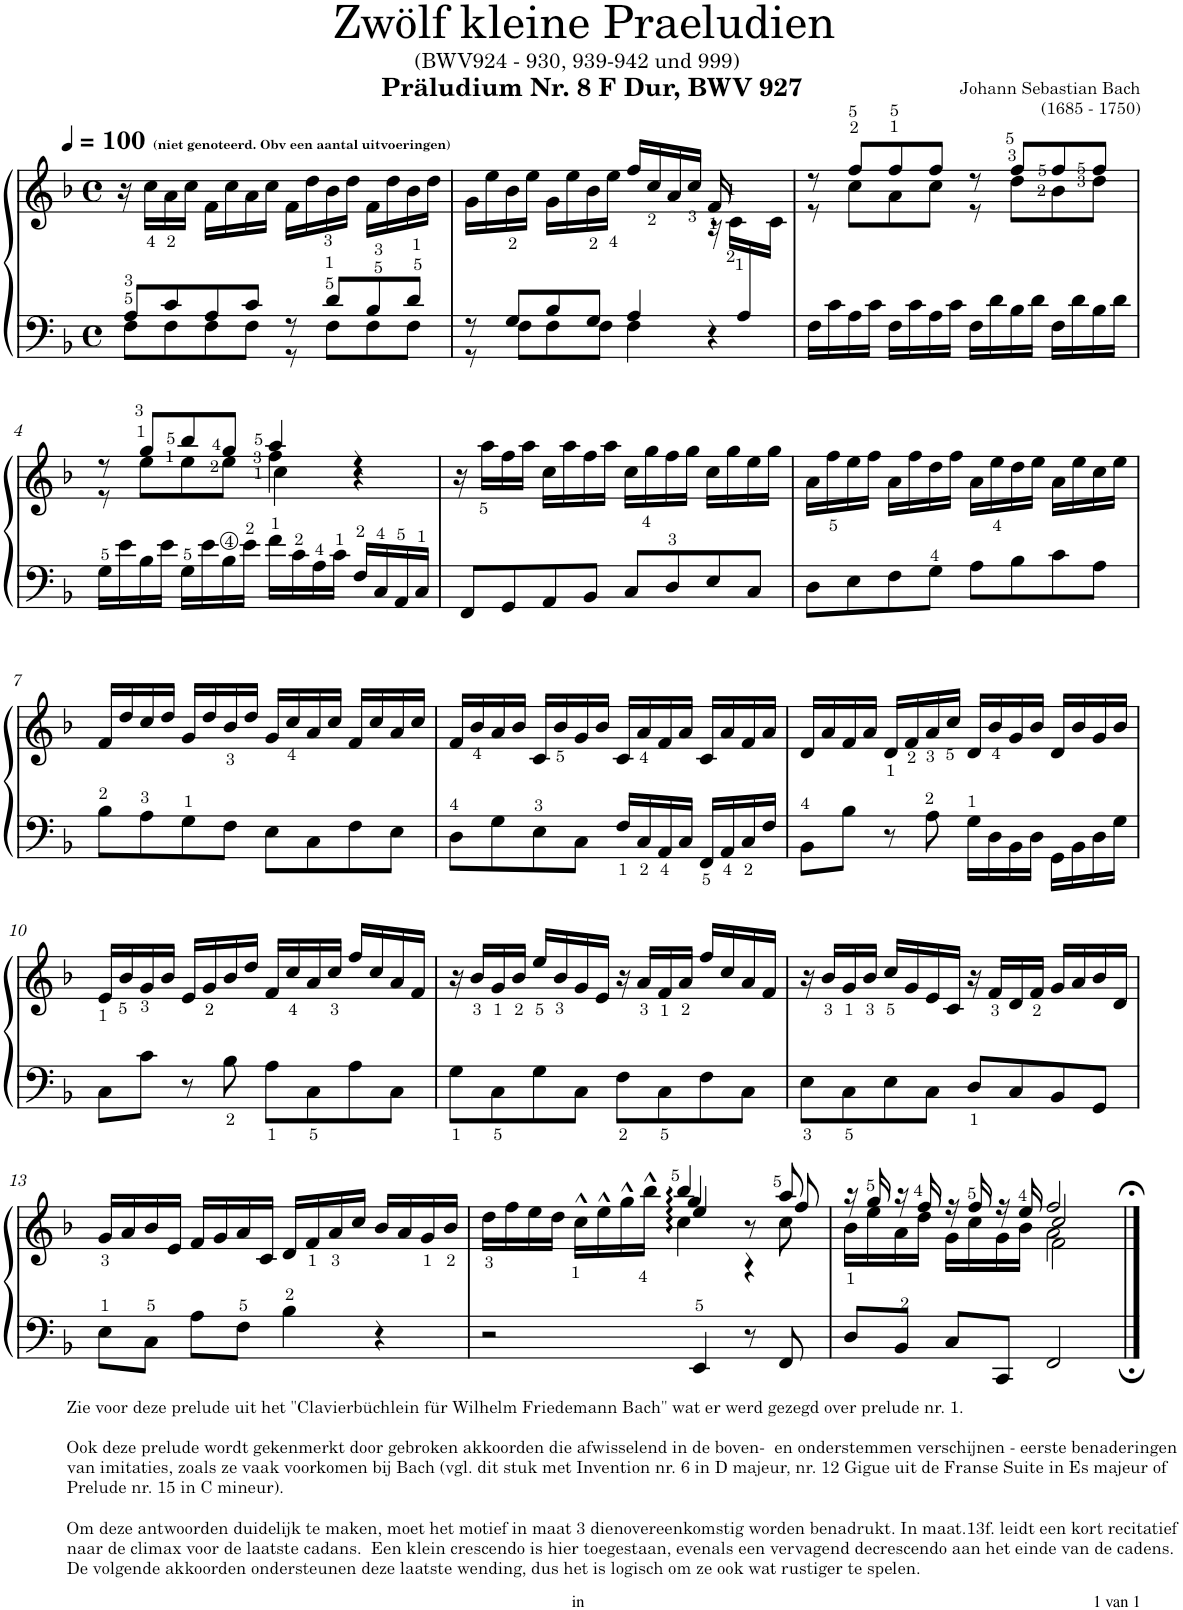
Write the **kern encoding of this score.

**kern	**kern
*part1	*part1
*staff2	*staff1
*I"Klavír	*
*I'Klv.	*
*clefF4	*clefG2
*k[b-]	*k[b-]
*M4/4	*M4/4
*met(c)	*met(c)
*MM100	*MM100
=1	=1
*^	*
!	!	!LO:TX:a:t=(niet genoteerd. Obv een aantal uitvoeringen)
8A/L	8F\L	16r
!	!	!LO:TX:a:B:t=Präludium Nr. 8 F Dur, BWV 927
.	.	16cc<\LL
8c/	8F\	16a<\
.	.	16cc\JJ
8A/	8F\	16f\LL
.	.	16cc\
8c/J	8F\J	16a\
.	.	16cc\JJ
8r	8r	16f\LL
.	.	16dd\
8d/L	8F>\L	16b-<\
.	.	16dd\JJ
8B-/	8F>\	16f\LL
.	.	16dd\
8d/J	8F\J	16b-\
.	.	16dd\JJ
=2	=2	=2
*	*^	*^
2..ryy	8r	8r	16g\LL	2.ryy
.	.	.	16ee\	.
.	8G/L	8F\L	16b-<\	.
.	.	.	16ee\JJ	.
.	8B-/	8F\	16g\LL	.
.	.	.	16ee\	.
.	8G/J	8F\J	16b-<\	.
.	.	.	16ee<\JJ	.
.	4A/	4F\	16ff/LL	.
.	.	.	16cc</	.
.	.	.	16a/	.
.	.	.	16cc</JJ	.
.	4r	4ryy	16f</	16r
.	.	.	16ryy	16c\LL
16A/	.	.	16ryy	16ryy
16ryy	.	.	16ryy	16c\JJ
*v	*v	*v	*	*
=3	=3	=3
16F\LL	8r	8r
16c\	.	.
16A\	8ff/L	8cc\L
16c\JJ	.	.
16F\LL	8ff/	8a\
16c\	.	.
16A\	8ff/J	8cc\J
16c\JJ	.	.
16F\LL	8r	8r
16d\	.	.
16B-\	8ff/L	8dd\L
16d\JJ	.	.
16F\LL	8ff/	8b-\
16d\	.	.
16B-\	8ff/J	8dd\J
16d\JJ	.	.
!!LO:LB:g=z
=4	=4	=4
*	*	*^
16G>\LL	8r	8r	2ryy
16e\	.	.	.
16B-\	8gg/L	8ee\L	.
16e\JJ	.	.	.
16G>\LL	8bb-/	8ee\	.
16e\	.	.	.
16B->\	8gg/J	8ee\J	.
16e>\JJ	.	.	.
16f>\LL	4aa/	4cc\	4ff\
16c>\	.	.	.
16A>\	.	.	.
16c>\JJ	.	.	.
16F>/LL	4r	4ryy	4r
16C>/	.	.	.
16AA>/	.	.	.
16C>/JJ	.	.	.
*	*v	*v	*v
=5	=5
8FF/L	16r
.	16aa<\LL
8GG/	16ff\
.	16aa\JJ
8AA/	16cc\LL
.	16aa\
8BB-/J	16ff\
.	16aa\JJ
8C/L	16cc\LL
.	16gg<\
8D>/	16ff\
.	16gg\JJ
8E/	16cc\LL
.	16gg\
8C/J	16ee\
.	16gg\JJ
=6	=6
8D\L	16a\LL
.	16ff<\
8E\	16ee\
.	16ff\JJ
8F\	16a\LL
.	16ff\
8G>\J	16dd\
.	16ff\JJ
8A\L	16a\LL
.	16ee<\
8B-\	16dd\
.	16ee\JJ
8c\	16a\LL
.	16ee\
8A\J	16cc\
.	16ee\JJ
!!LO:LB:g=z
=7	=7
8B-\L	16f/LL
.	16dd/
8A\	16cc/
.	16dd/JJ
8G\	16g/LL
.	16dd/
8F\J	16b-</
.	16dd/JJ
8E\L	16g/LL
.	16cc/
8C\	16a/
.	16cc/JJ
8F\	16f/LL
.	16cc/
8E\J	16a/
.	16cc/JJ
=8	=8
8D\L	16f/LL
.	16b-/
8G\	16a/
.	16b-/JJ
8E\	16c/LL
.	16b-/
8C\J	16g/
.	16b-/JJ
16F/LL	16c/LL
16C/	16a/
16AA/	16f/
16C/JJ	16a/JJ
16FF/LL	16c/LL
16AA/	16a/
16C/	16f/
16F/JJ	16a/JJ
=9	=9
8BB-\L	16d/LL
.	16a/
8B-\J	16f/
.	16a/JJ
8r	16d/LL
.	16f/
8A\	16a/
.	16cc/JJ
16G\LL	16d/LL
16D\	16b-/
16BB-\	16g/
16D\JJ	16b-/JJ
16GG\LL	16d/LL
16BB-\	16b-/
16D\	16g/
16G\JJ	16b-/JJ
!!LO:LB:g=z
=10	=10
8C\L	16e/LL
.	16b-/
8c\J	16g/
.	16b-/JJ
8r	16e/LL
.	16g</
8B-\	16b-/
.	16dd/JJ
8A\L	16f/LL
.	16cc</
8C\	16a/
.	16cc</JJ
8A\	16ff/LL
.	16cc/
8C\J	16a/
.	16f/JJ
=11	=11
8G\L	16r
.	16b-</LL
8C\	16g</
.	16b-</JJ
8G\	16ee</LL
.	16b-</
8C\J	16g/
.	16e/JJ
8F\L	16r
.	16a</LL
8C\	16f</
.	16a</JJ
8F\	16ff/LL
.	16cc/
8C\J	16a/
.	16f/JJ
=12	=12
8E\L	16r
.	16b-</LL
8C\	16g</
.	16b-</JJ
8E\	16cc</LL
.	16g/
8C\J	16e/
.	16c/JJ
8D/L	16r
.	16f</LL
8C/	16d/
.	16f</JJ
8BB-/	16g/LL
.	16a/
8GG/J	16b-/
.	16d/JJ
!!LO:LB:g=z
=13	=13
8E>\L	16g</LL
.	16a/
8C>\J	16b-/
.	16e/JJ
8A\L	16f/LL
.	16g/
8F>\J	16a/
.	16c/JJ
4B->\	16d/LL
.	16f</
.	16a</
.	16cc/JJ
4r	16b-/LL
.	16a/
.	16g</
.	16b-</JJ
=14	=14
*	*^
*	*	*^
*	*	*	*^
2r	16dd<\LL	2ryy	2ryy	2ryy
.	16ff\	.	.	.
.	16ee\	.	.	.
.	16dd\JJ	.	.	.
.	16cc<^^\LL	.	.	.
.	16ee^^\	.	.	.
.	16gg^^\	.	.	.
.	16bb-<^^\JJ	.	.	.
4EE>/	4bb-:/	4gg/	4ee/	4cc\
8r	8ryy	8ryy	8r	4r
8FF/	8aa/	8ff/	8cc\	.
=15	=15	=15	=15	=15
!LO:TX:b:t=Zie voor deze prelude uit het "Clavierbüchlein für Wilhelm Friedemann Bach" wat er werd gezegd over prelude nr. 1.	!	!	!	!
!LO:TX:b:t=Ook deze prelude wordt gekenmerkt door gebroken akkoorden die afwisselend in de boven-  en onderstemmen verschijnen - eerste benaderingen	!	!	!	!
!LO:TX:b:t=van imitaties, zoals ze vaak voorkomen bij Bach (vgl. dit stuk met Invention nr. 6 in D majeur, nr. 12 Gigue uit de Franse Suite in Es majeur of	!	!	!	!
!LO:TX:b:t=Prelude nr. 15 in C mineur).	!	!	!	!
!LO:TX:b:t=Om deze antwoorden duidelijk te maken, moet het motief in maat 3 dienovereenkomstig worden benadrukt. In maat.13f. leidt een kort recitatief	!	!	!	!
!LO:TX:b:t=naar de climax voor de laatste cadans.  Een klein crescendo is hier toegestaan, evenals een vervagend decrescendo aan het einde van de cadens.	!	!	!	!
!LO:TX:b:t=De volgende akkoorden ondersteunen deze laatste wending, dus het is logisch om ze ook wat rustiger te spelen.	!	!	!	!
8D/L	16r	16b-\LL	2ryy	2ryy
.	16gg/	16ee\	.	.
8BB-/J	16r	16a\	.	.
.	16ff/	16dd\JJ	.	.
8C/L	16r	16g\LL	.	.
.	16ff/	16cc\	.	.
8CC/J	16r	16g\	.	.
.	16ee/	16b-\JJ	.	.
2FF/	2ff/	2cc/	2a\	2f\
*	*v	*v	*v	*v
==	==
*-	*-
